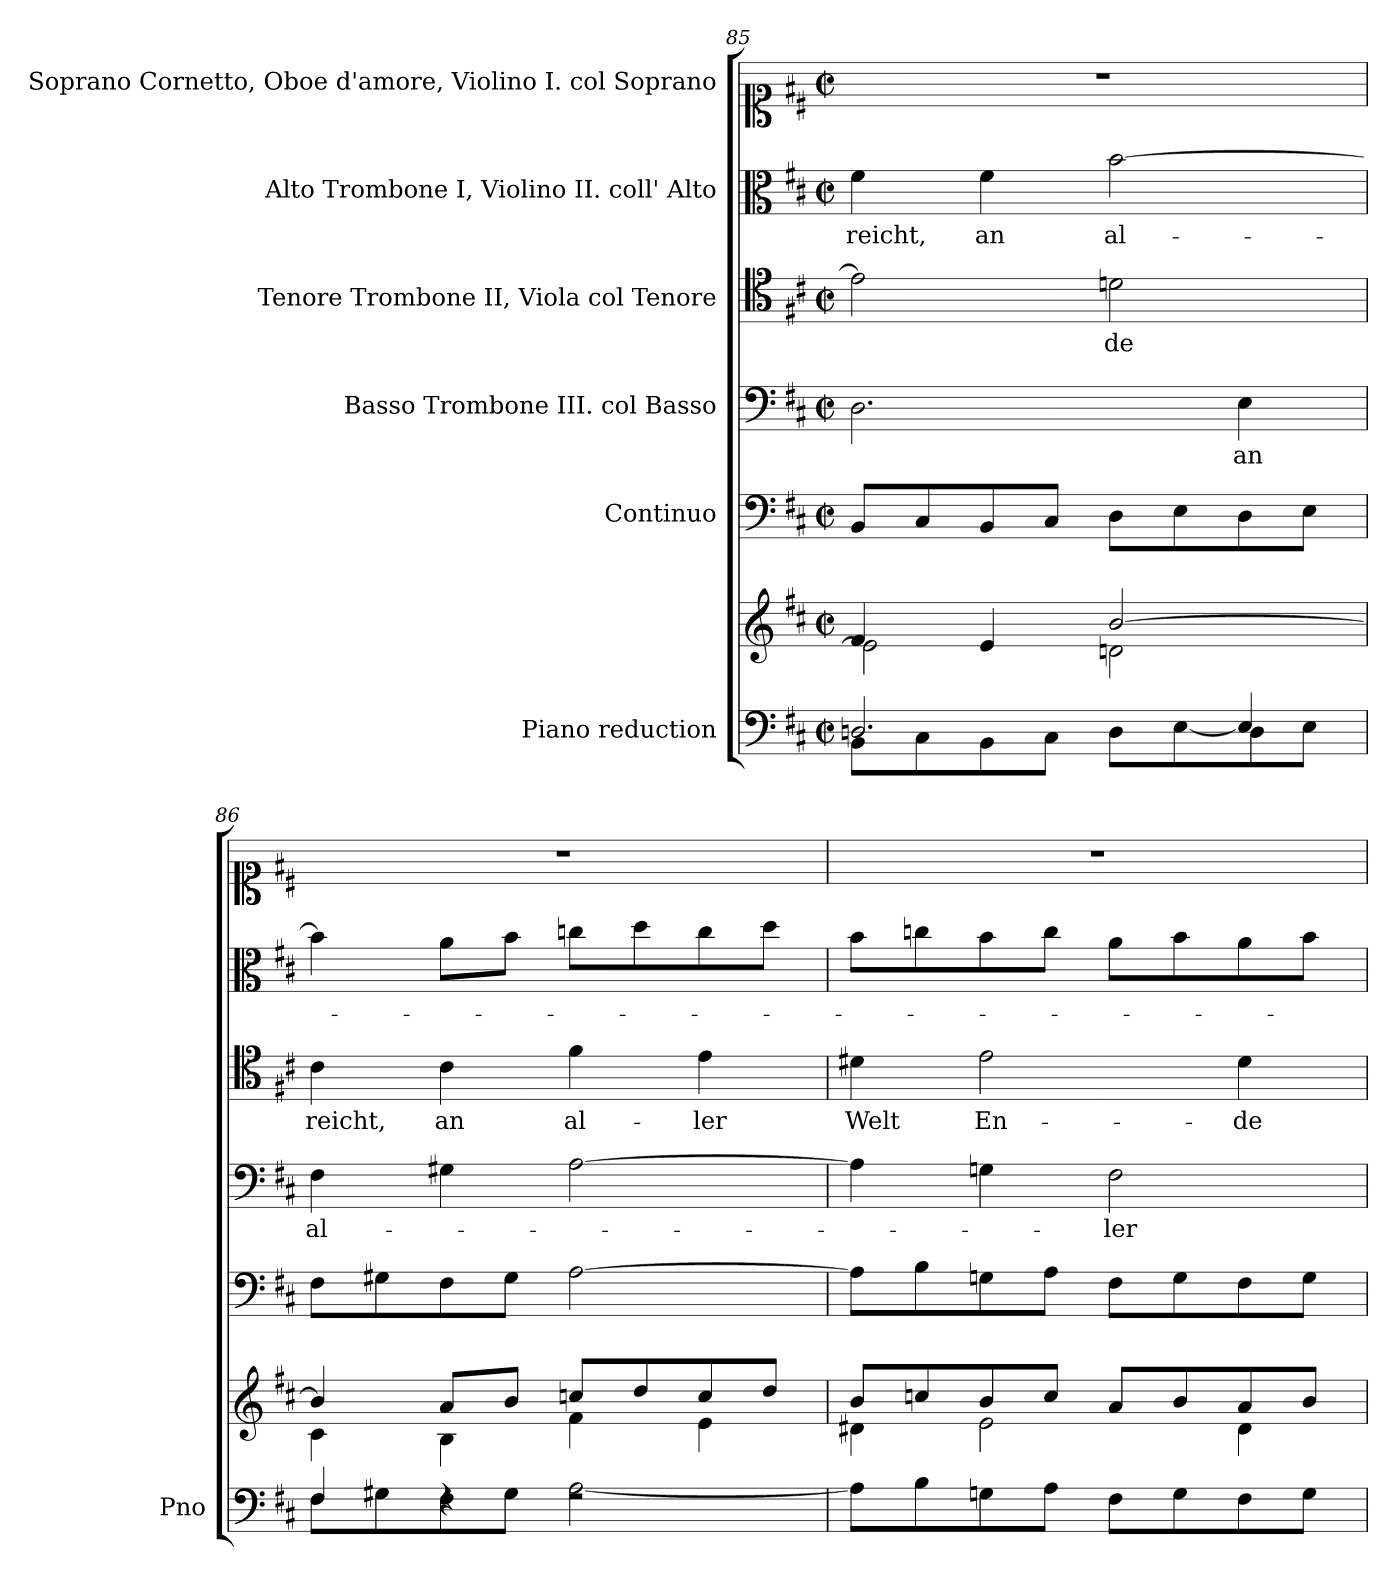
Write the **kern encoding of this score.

**kern	**kern	**kern	**kern	**text	**kern	**text	**kern	**text	**kern
*part6	*part6	*part5	*part4	*part4	*part3	*part3	*part2	*part2	*part1
*staff7	*staff6	*staff5	*staff4	*staff4	*staff3	*staff3	*staff2	*staff2	*staff1
*I"Piano reduction	*	*I"Continuo	*I"Basso  Trombone III. col Basso	*	*I"Tenore Trombone II, Viola col Tenore	*	*I"Alto Trombone I, Violino II.  coll' Alto	*	*I"Soprano Cornetto, Oboe d'amore, Violino I. col Soprano
*I'Pno	*	*	*	*	*	*	*	*	*
*clefF4	*clefG2	*clefF4	*clefF4	*	*clefC4	*	*clefC3	*	*clefC1
*k[f#c#]	*k[f#c#]	*k[f#c#]	*k[f#c#]	*	*k[f#c#]	*	*k[f#c#]	*	*k[f#c#]
*M2/2	*M2/2	*M2/2	*M2/2	*	*M2/2	*	*M2/2	*	*M2/2
*met(c|)	*met(c|)	*met(c|)	*met(c|)	*	*met(c|)	*	*met(c|)	*	*met(c|)
=85	=85	=85	=85	=85	=85	=85	=85	=85	=85
*^	*^	*	*	*	*	*	*	*	*
!	!	!	!	!	!	!	!	!	!	!LO:LY:b	!
2.Dn/	8BB\L	4f#/	2e\]	8BB/L	2.D\	.	2e\]	.	4f#\	reicht,	1r
.	8C#\	.	.	8C#/	.	.	.	.	.	.	.
!	!	!	!	!	!	!	!	!	!	!LO:LY:b	!
.	8BB\	4e/	.	8BB/	.	.	.	.	4f#\	an	.
.	8C#\J	.	.	8C#/J	.	.	.	.	.	.	.
!	!	!	!	!	!	!	!	!LO:LY:b	!	!LO:LY:b	!
.	8D\L	[2b/	2dn\	8D\L	.	.	2dn\	-de	[2b\	al-	.
.	[8E\	.	.	8E\	.	.	.	.	.	.	.
!	!	!	!	!	!	!LO:LY:b	!	!	!	!	!
4E/]	8D\	.	.	8D\	4E\	an	.	.	.	.	.
.	8E\J	.	.	8E\J	.	.	.	.	.	.	.
=86	=86	=86	=86	=86	=86	=86	=86	=86	=86	=86	=86
!	!	!	!	!	!	!LO:LY:b	!	!LO:LY:b	!	!	!
4F#/	8F#\L	4b/]	4c#\	8F#\L	4F#\	al-	4c#\	reicht,	4b\]	.	1r
.	8G#X\	.	.	8G#X\	.	.	.	.	.	.	.
!	!	!	!	!	!	!	!	!LO:LY:b	!	!	!
4rF	8F#\	8a/L	4B\	8F#\	4G#X\	.	4c#\	an	8a\L	.	.
.	8G#\J	8b/J	.	8G#\J	.	.	.	.	8b\J	.	.
!	!	!	!	!	!	!	!	!LO:LY:b	!	!	!
2rF	[2A\	8ccn/L	4f#\	[2A\	[2A\	.	4f#\	al-	8ccn\L	.	.
.	.	8dd/	.	.	.	.	.	.	8dd\	.	.
!	!	!	!	!	!	!	!	!LO:LY:b	!	!	!
.	.	8cc/	4e\	.	.	.	4e\	-ler	8cc\	.	.
.	.	8dd/J	.	.	.	.	.	.	8dd\J	.	.
*v	*v	*	*	*	*	*	*	*	*	*	*
!!LO:LB:g=z
=87	=87	=87	=87	=87	=87	=87	=87	=87	=87	=87
!	!	!	!	!	!	!	!LO:LY:b	!	!	!
8A\L]	8b/L	4d#X\	8A\L]	4A\]	.	4d#X\	Welt	8b\L	.	1r
8B\	8ccn/	.	8B\	.	.	.	.	8ccn\	.	.
!	!	!	!	!	!	!	!LO:LY:b	!	!	!
8Gn\	8b/	2e\	8Gn\	4Gn\	.	2e\	En-	8b\	.	.
8A\J	8cc/J	.	8A\J	.	.	.	.	8cc\J	.	.
!	!	!	!	!	!LO:LY:b	!	!	!	!	!
8F#\L	8a/L	.	8F#\L	2F#\	-ler	.	.	8a\L	.	.
8G\	8b/	.	8G\	.	.	.	.	8b\	.	.
!	!	!	!	!	!	!	!LO:LY:b	!	!	!
8F#\	8a/	4d#\	8F#\	.	.	4d#\	-de	8a\	.	.
8G\J	8b/J	.	8G\J	.	.	.	.	8b\J	.	.
*	*v	*v	*	*	*	*	*	*	*	*
=	=	=	=	=	=	=	=	=	=
*-	*-	*-	*-	*-	*-	*-	*-	*-	*-
